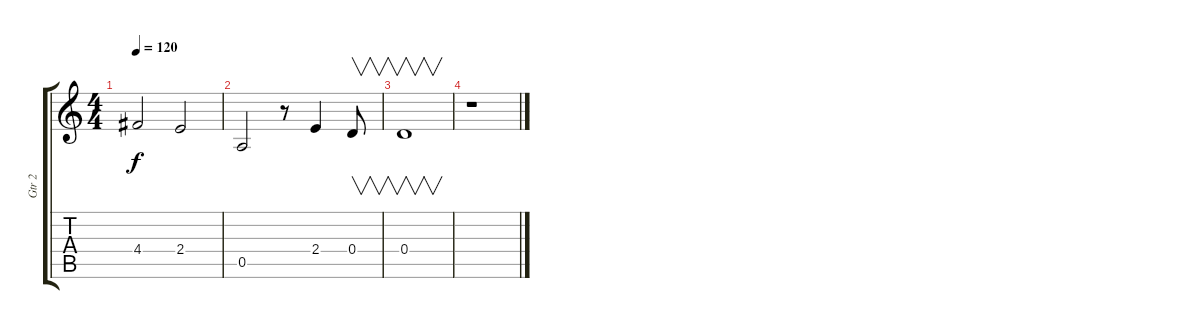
\track ("Gtr 2" "Gtr 2") {instrument acousticguitarsteel}
\staff {score tabs}
\tuning (E4 B3 G3 D3 A2 E2) {hide}
\ts (4 4)
\tempo 120
\clef g2
\ks c
4.4.2{dy f} 2.4.2 |
0.5.2 r.8 2.4.4 0.4.8{v} |
0.4.1{v} |
r.1
